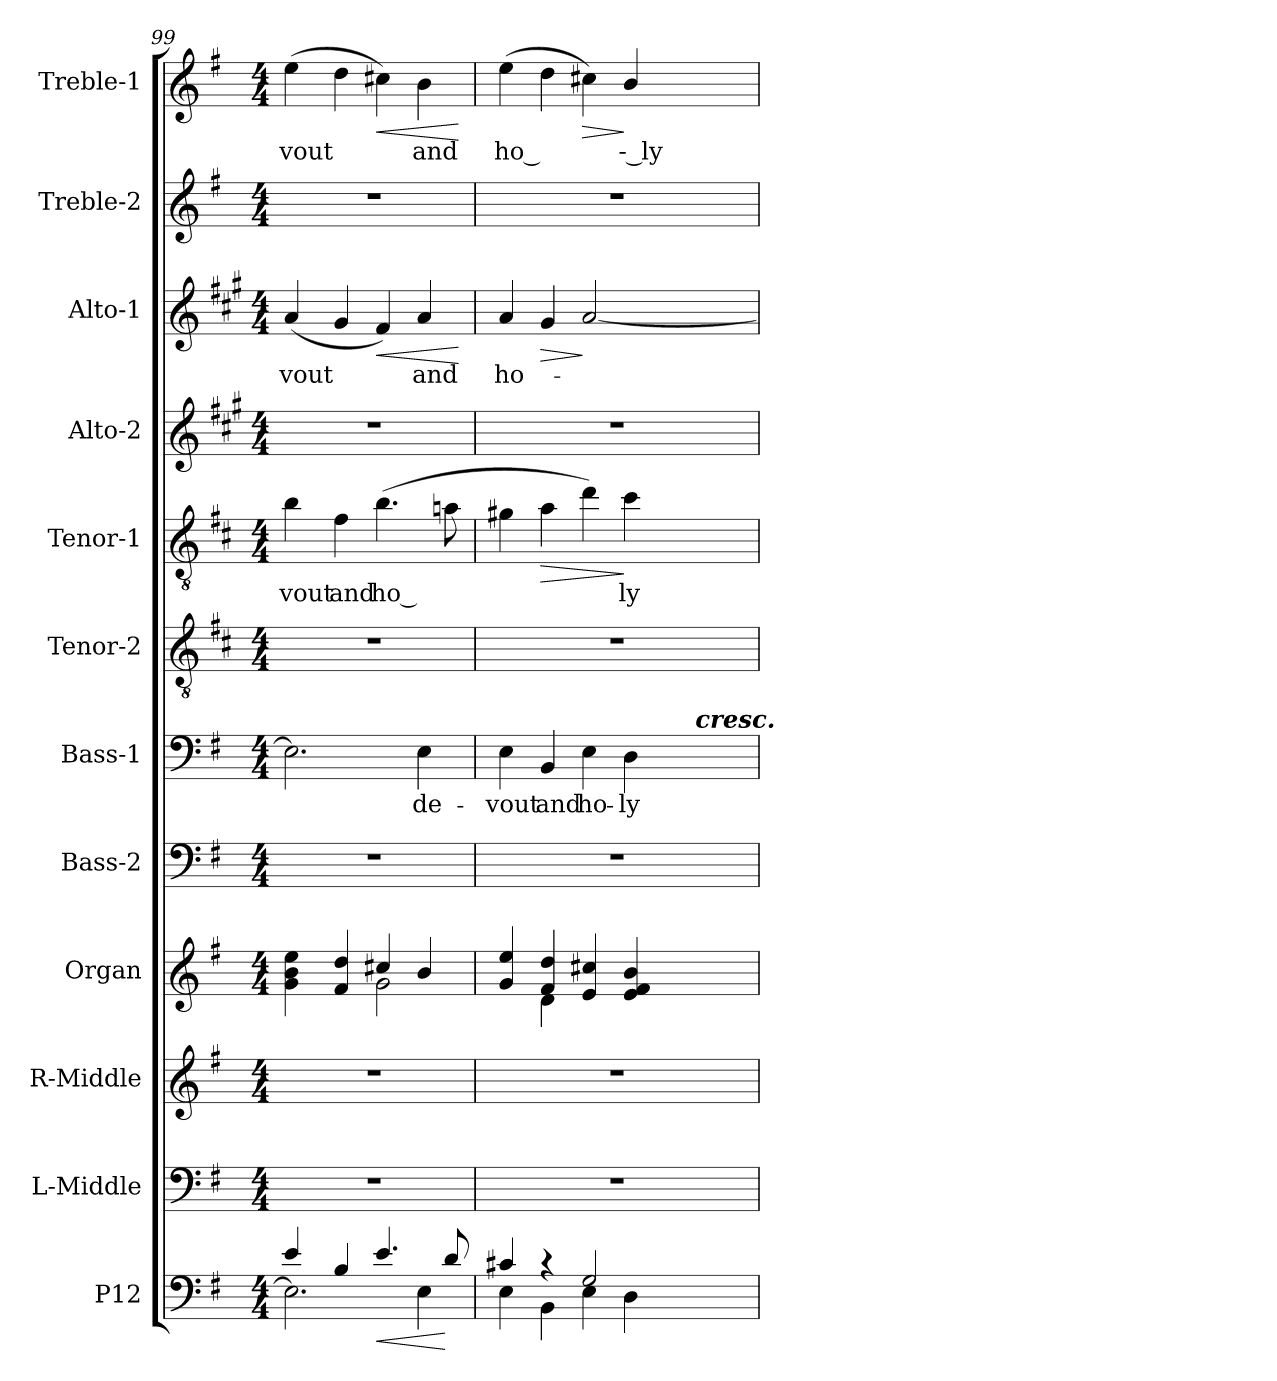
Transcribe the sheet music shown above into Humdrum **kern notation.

**kern	**dynam	**kern	**kern	**kern	**kern	**kern	**text	**kern	**kern	**text	**dynam	**kern	**kern	**text	**dynam	**kern	**kern	**text	**dynam
*part12	*part12	*part11	*part10	*part9	*part8	*part7	*part7	*part6	*part5	*part5	*part5	*part4	*part3	*part3	*part3	*part2	*part1	*part1	*part1
*staff12	*staff12	*staff11	*staff10	*staff9	*staff8	*staff7	*staff7	*staff6	*staff5	*staff5	*staff5	*staff4	*staff3	*staff3	*staff3	*staff2	*staff1	*staff1	*staff1
*I"P12	*	*I"L-Middle	*I"R-Middle	*I"Organ	*I"Bass-2	*I"Bass-1	*	*I"Tenor-2	*I"Tenor-1	*	*	*I"Alto-2	*I"Alto-1	*	*	*I"Treble-2	*I"Treble-1	*	*
*	*	*I'L-M	*	*	*I'B2:	*I'B:	*	*I'T2:	*I'T:	*	*	*I'A2:	*I'A:	*	*	*	*	*	*
*clefF4	*	*clefF4	*clefG2	*clefG2	*clefF4	*clefF4	*	*clefGv2	*clefGv2	*	*	*clefG2	*clefG2	*	*	*clefG2	*clefG2	*	*
*	*	*	*	*	*	*	*	*ITrd4c7	*ITrd4c7	*	*	*ITrd1c2	*ITrd1c2	*	*	*ITrd-7c-12	*ITrd-7c-12	*	*
*k[f#]	*	*k[f#]	*k[f#]	*k[f#]	*k[f#]	*k[f#]	*	*k[f#]	*k[f#]	*	*	*k[f#]	*k[f#]	*	*	*k[f#]	*k[f#]	*	*
*G:	*	*G:	*G:	*G:	*G:	*G:	*	*G:	*G:	*	*	*G:	*G:	*	*	*G:	*G:	*	*
*M4/4	*	*M4/4	*M4/4	*M4/4	*M4/4	*M4/4	*	*M4/4	*M4/4	*	*	*M4/4	*M4/4	*	*	*M4/4	*M4/4	*	*
=99	=99	=99	=99	=99	=99	=99	=99	=99	=99	=99	=99	=99	=99	=99	=99	=99	=99	=99	=99
*^	*	*	*	*^	*	*	*	*	*	*	*	*	*	*	*	*	*	*	*
!	!	!	!	!	!	!	!	!	!	!	!	!LO:LY:b:color=#000000	!	!	!	!	!	!	!	!	!
!	!	!	!	!	!	!	!	!	!	!	!	!	!	!	!	!LO:LY:b:color=#000000	!	!	!	!	!
!	!	!	!	!	!	!	!	!	!	!	!	!	!	!	!	!	!	!	!	!LO:LY:b:color=#000000	!
4ei/	2.Ei\]	.	1r	1r	4gi\ 4bi 4eei	2ryy	1r	2.Ei\]	.	1r	4ei\	-vout	.	1r	(4gi/	-vout	.	1r	(4eeei\	-vout	.
!	!	!	!	!	!	!	!	!	!	!	!	!LO:LY:b:color=#000000	!	!	!	!	!	!	!	!	!
4Bi/	.	.	.	.	4f#i/ 4ddi	.	.	.	.	.	4Bi\	and	.	.	4f#i/	.	.	.	4dddi\	.	.
!	!	!LO:HP:b	!	!	!	!	!	!	!	!	!	!	!	!	!	!	!	!	!	!	!
!	!	!	!	!	!	!	!	!	!	!	!	!LO:LY:b:color=#000000	!	!	!	!	!LO:HP:b	!	!	!	!LO:HP:b
4.ei/	.	<	.	.	4cc#Xi/	2gi\	.	.	.	.	(4.ei\	ho --	.	.	4ei/)	.	<	.	4ccc#Xi\)	.	<
!	!	!	!	!	!	!	!	!	!LO:LY:b:color=#000000	!	!	!	!	!	!	!	!	!	!	!	!
!	!	!	!	!	!	!	!	!	!	!	!	!	!	!	!	!LO:LY:b:color=#000000	!	!	!	!	!
!	!	!	!	!	!	!	!	!	!	!	!	!	!	!	!	!	!	!	!	!LO:LY:b:color=#000000	!
.	4Ei\	.	.	.	4bi/	.	.	4Ei\	de-	.	.	.	.	.	4gi/	and	.	.	4bbi\	and	.
8di/	.	[	.	.	.	.	.	.	.	.	8dni\	.	.	.	.	.	.	.	.	.	.
*v	*v	*	*	*	*v	*v	*	*	*	*	*	*	*	*	*	*	*	*	*	*	*
.	.	.	.	.	.	.	.	.	.	.	.	.	.	.	[	.	.	.	[
=100	=100	=100	=100	=100	=100	=100	=100	=100	=100	=100	=100	=100	=100	=100	=100	=100	=100	=100	=100
*^	*	*	*	*^	*	*	*	*	*	*	*	*	*	*	*	*	*	*	*
!	!	!	!	!	!	!	!	!	!LO:LY:b:color=#000000	!	!	!	!	!	!	!	!	!	!	!	!
!	!	!	!	!	!	!	!	!	!	!	!	!	!	!	!	!LO:LY:b:color=#000000	!	!	!	!	!
!	!	!	!	!	!	!	!	!	!	!	!	!	!	!	!	!	!	!	!	!LO:LY:b:color=#000000	!
*	*	*	*	*	*	*	*	*^	*	*	*	*	*	*	*	*	*	*	*	*	*
4c#Xi/	4Ei\	.	1r	1r	4gi/ 4eei	4ryy	1r	4Ei\	2ryy	-vout	1r	4c#Xi\	.	.	1r	4gi/	ho-	.	1r	(4eeei\	ho --	.
!	!	!	!	!	!	!	!	!	!	!LO:LY:b:color=#000000	!	!	!	!LO:HP:b	!	!	!	!LO:HP:b	!	!	!	!
4r	4BBi\	.	.	.	4f#i/ 4ddi	4di\	.	4BBi/	.	and	.	4di\	.	>	.	4f#i/	.	>	.	4dddi\	.	.
!	!	!	!	!	!	!	!	!	!	!LO:LY:b:color=#000000	!	!	!	!	!	!	!	!	!	!	!	!
!	!	!	!	!	!	!	!	!	!	!	!	!	!LO:LY:b:color=#000000	!	!	!	!	!	!	!	!	!LO:HP:b
2Gi/	4Ei\	.	.	.	4ei/ 4cc#Xi	2ryy	.	4Ei\	4ryy	ho-	.	4gi\)	--	.	.	[2gi/	.	]	.	4ccc#Xi\)	.	>
!	!	!	!	!	!	!	!	!	!	!LO:LY:b:color=#000000	!	!	!	!	!	!	!	!	!	!	!	!
!	!	!	!	!	!	!	!	!	!	!	!	!	!LO:LY:b:color=#000000	!	!	!	!	!	!	!	!	!
!	!	!	!	!	!	!	!	!	!	!	!	!	!	!	!	!	!	!	!	!	!LO:LY:b:color=#000000	!
.	4Di\	.	.	.	4ei/ 4f#i 4bi	.	.	4Di\	8ryy	-ly	.	4f#i\	ly	]	.	.	.	.	.	4bbi/	-- ly	]
.	.	.	.	.	.	.	.	.	16ryy	.	.	.	.	.	.	.	.	.	.	.	.	.
.	.	.	.	.	.	.	.	.	32ryy	.	.	.	.	.	.	.	.	.	.	.	.	.
.	.	.	.	.	.	.	.	.	64ryy	.	.	.	.	.	.	.	.	.	.	.	.	.
.	.	.	.	.	.	.	.	.	128...ryy	.	.	.	.	.	.	.	.	.	.	.	.	.
!	!	!	!	!	!	!	!	!	!LO:TX:a:Bi:t=cresc.	!	!	!	!	!	!	!	!	!	!	!	!	!
.	.	.	.	.	.	.	.	.	1024ryy	.	.	.	.	.	.	.	.	.	.	.	.	.
*v	*v	*	*	*	*v	*v	*	*v	*v	*	*	*	*	*	*	*	*	*	*	*	*	*
=	=	=	=	=	=	=	=	=	=	=	=	=	=	=	=	=	=	=	=
*-	*-	*-	*-	*-	*-	*-	*-	*-	*-	*-	*-	*-	*-	*-	*-	*-	*-	*-	*-
